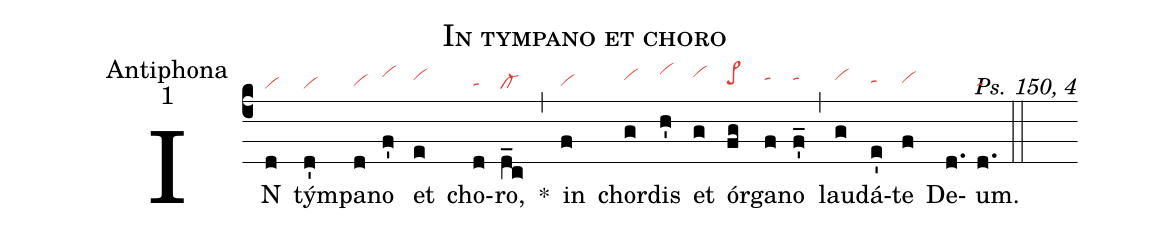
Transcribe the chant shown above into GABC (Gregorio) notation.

name:In tympano et choro;
office-part:Antiphona;
mode:1;
commentary:Ps. 150, 4;
nabc-lines:1;
%%
(c4)
IN(d|vi) tým(d'|vi)pa(d|vihg)no(f'|vihj) et(e|vihi) cho(d|tahg)ro,(d_c|cl-) *(,)
in(f|vihg) chor(g|vihi)dis(h'|vihk) et(g|vihj) ór(fg|pe>hh)ga(f|tahi)no(f'_|tahi) (,)
lau(g|vihi)dá(e'|tahh)te(f|vihh) De(d.)um.(d.|tahg) (::)
